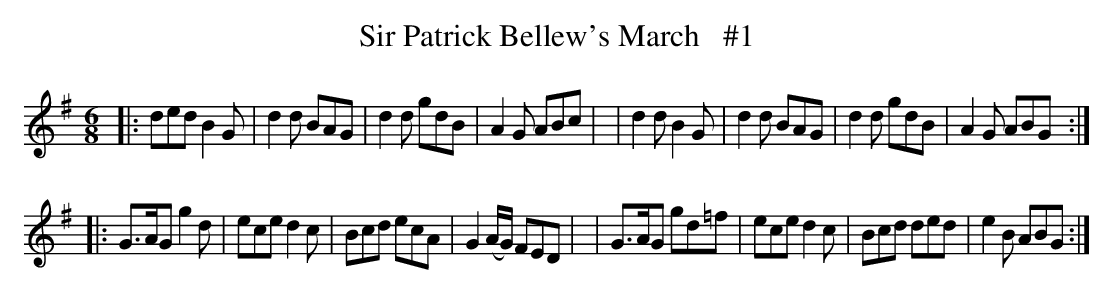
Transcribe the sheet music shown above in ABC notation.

X:1
T: Sir Patrick Bellew's March   #1
M: 6/8
L: 1/8
K: G
|: ded  B2G  | d2d BAG | d2d gdB | A2G      ABc  |\
|  d2d  B2G  | d2d BAG | d2d gdB | A2G      ABG :|
|: G>AG g2d  | ece d2c | Bcd ecA | G2(A/G/) FED  |\
|  G>AG gd=f | ece d2c | Bcd ded | e2B      ABG :|
